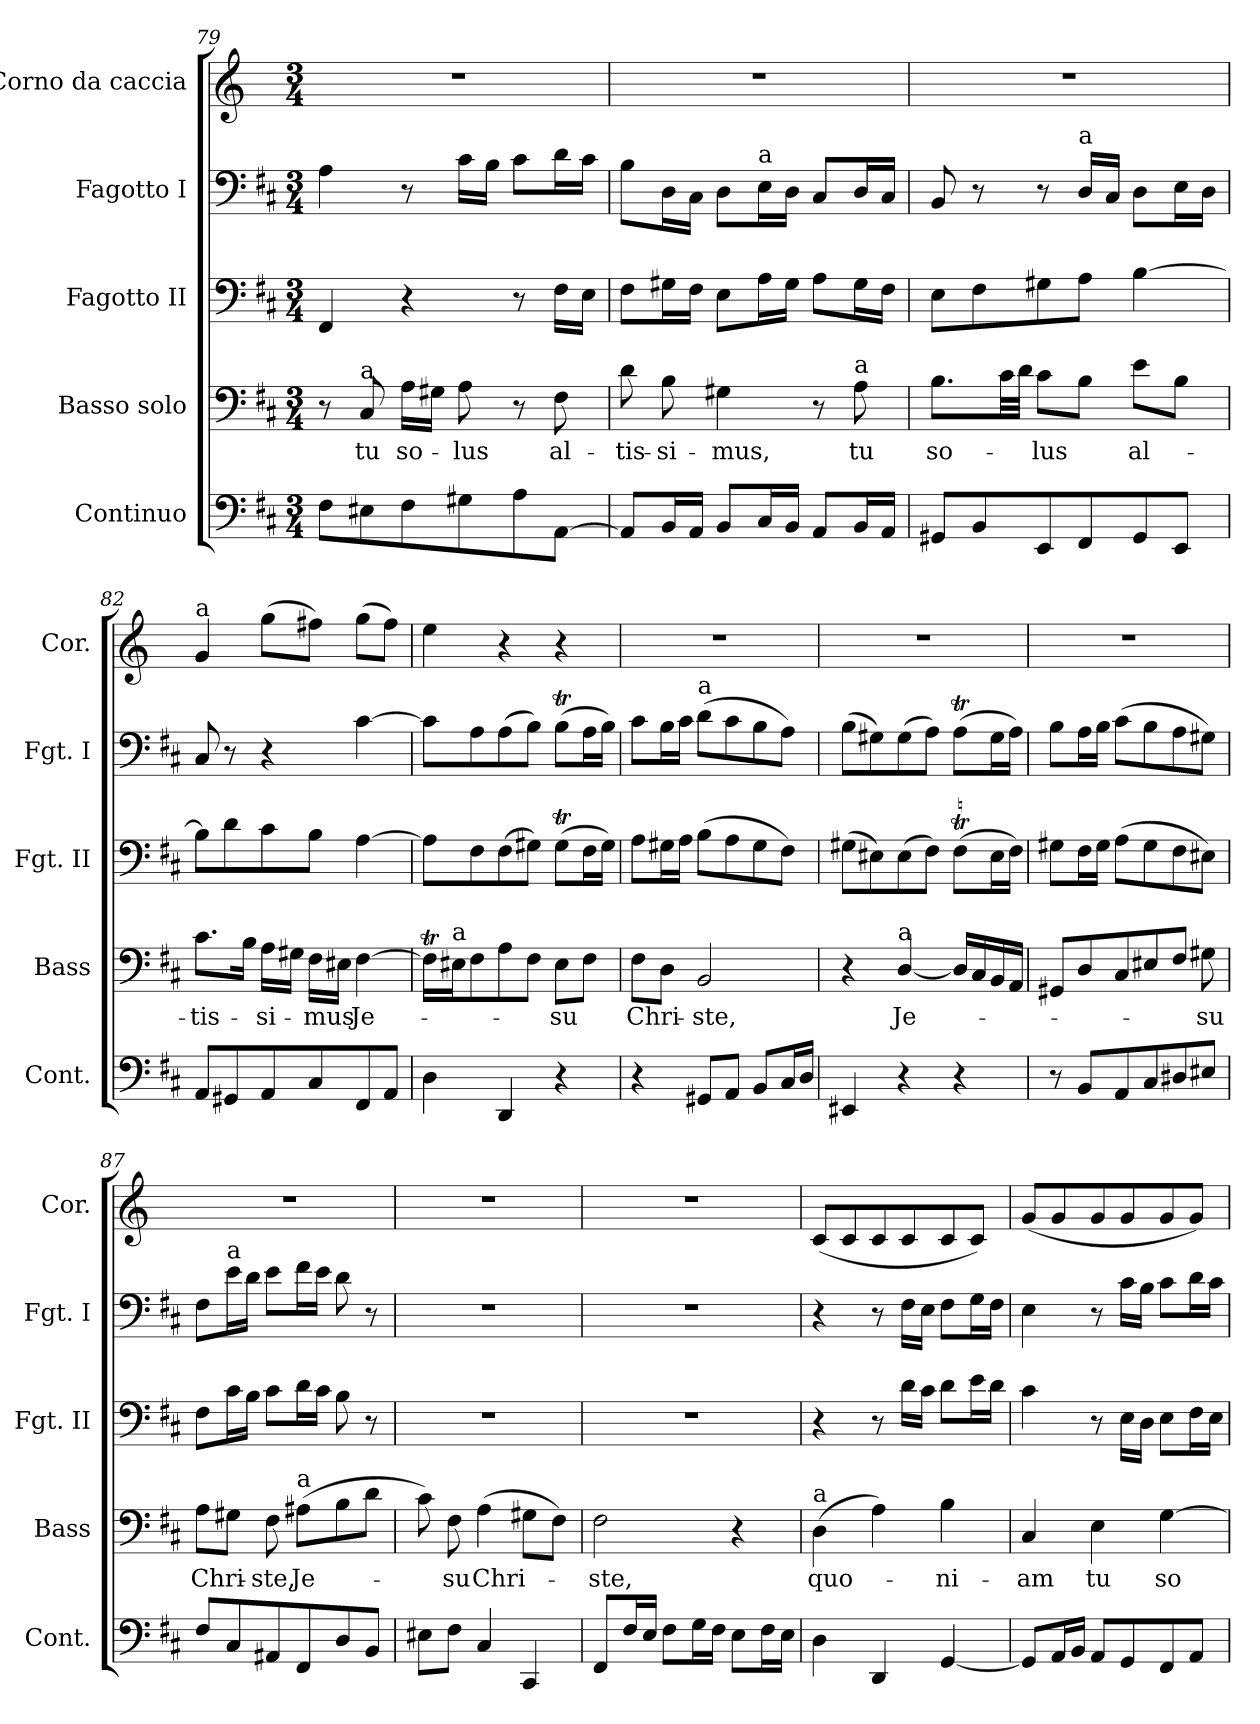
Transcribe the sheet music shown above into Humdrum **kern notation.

**kern	**kern	**text	**kern	**kern	**kern
*part5	*part4	*part4	*part3	*part2	*part1
*staff5	*staff4	*staff4	*staff3	*staff2	*staff1
*I"Continuo	*I"Basso solo	*	*I"Fagotto II	*I"Fagotto I	*I"Corno da caccia
*I'Cont.	*I'Bass	*	*I'Fgt. II	*I'Fgt. I	*I'Cor.
*clefF4	*clefF4	*	*clefF4	*clefF4	*clefG2
*	*	*	*	*	*ITrd6c10
*k[f#c#]	*k[f#c#]	*	*k[f#c#]	*k[f#c#]	*k[f#c#]
*M3/4	*M3/4	*	*M3/4	*M3/4	*M3/4
=79	=79	=79	=79	=79	=79
8F#\L	8r	.	4FF#/	4A\	2.r
!	!LO:TX:a:t=a	!	!	!	!
8E#X\	8C#/	tu	.	.	.
8F#\	16A\LL	so-	4r	8r	.
.	16G#X\JJ	.	.	.	.
8G#X\	8A\	-lus	.	16c#\LL	.
.	.	.	.	16B\JJ	.
8A\	8r	.	8r	8c#\L	.
[8AA\J	8F#\	al-	16F#\LL	16d\L	.
.	.	.	16E\JJ	16c#\JJ	.
=80	=80	=80	=80	=80	=80
8AA/L]	8d\	-tis-	8F#\L	8B\L	2.r
16BB/L	8B\	-si-	16G#X\L	16D\L	.
16AA/JJ	.	.	16F#\JJ	16C#\JJ	.
8BB/L	4G#X\	-mus,	8E\L	8D\L	.
!	!	!	!	!LO:TX:a:t=a	!
16C#/L	.	.	16A\L	16E\L	.
16BB/JJ	.	.	16G#\JJ	16D\JJ	.
8AA/L	8r	.	8A\L	8C#/L	.
!	!LO:TX:a:t=a	!	!	!	!
16BB/L	8A\	tu	16G#\L	16D/L	.
16AA/JJ	.	.	16F#\JJ	16C#/JJ	.
=81	=81	=81	=81	=81	=81
8GG#X/L	8.B\L	so-	8E\L	8BB/	2.r
8BB/	.	.	8F#\	8r	.
.	32c#\LL	.	.	.	.
.	32d\JJJ	.	.	.	.
8EE/	8c#\L	-lus	8G#X\	8r	.
!	!	!	!	!LO:TX:a:t=a	!
8FF#/	8B\J	.	8A\J	16D/LL	.
.	.	.	.	16C#/JJ	.
8GG#/	8e\L	al-	[4B\	8D\L	.
8EE/J	8B\J	.	.	16E\L	.
.	.	.	.	16D\JJ	.
=82	=82	=82	=82	=82	=82
!	!	!	!	!	!LO:TX:a:t=a
8AA/L	8.c#\L	-tis-	8B\L]	8C#/	4A/
8GG#X/	.	.	8d\	8r	.
.	16B\Jk	.	.	.	.
8AA/	16A\LL	-si-	8c#\	4r	(8a\L
.	16G#X\JJ	.	.	.	.
8C#/	16F#\LL	-mus	8B\J	.	8g#X\J)
.	16E#X\JJ	.	.	.	.
8FF#/	[4F#\	Je-	[4A\	[4c#\	(8a\L
8AA/J	.	.	.	.	8g#\J)
=83	=83	=83	=83	=83	=83
4D\	16F#t\LL]	.	8A\L]	8c#\L]	4f#\
!	!LO:TX:a:t=a	!	!	!	!
.	16E#X\J	.	.	.	.
.	8F#\	.	8F#\	8A\	.
4DD/	8A\	.	(8F#\	(8A\	4r
.	8F#\J	.	8G#X\J)	8B\J)	.
4r	8E#\L	-su	(8G#t\L	(8BT\L	4r
.	8F#\J	.	16F#\L	16A\L	.
.	.	.	16G#\JJ)	16B\JJ)	.
=84	=84	=84	=84	=84	=84
4r	8F#\L	Chri-	8A\L	8c#\L	2.r
.	8D\J	.	16G#X\L	16B\L	.
.	.	.	16A\JJ	16c#\JJ	.
!	!	!	!	!LO:TX:a:t=a	!
8GG#X/L	2BB/	-ste,	(8B\L	(8d\L	.
8AA/J	.	.	8A\	8c#\	.
8BB/L	.	.	8G#\	8B\	.
16C#/L	.	.	8F#\J)	8A\J)	.
16D/JJ	.	.	.	.	.
=85	=85	=85	=85	=85	=85
4EE#X/	4r	.	(8G#X\L	(8B\L	2.r
.	.	.	8E#X\)	8G#X\)	.
!	!LO:TX:a:t=a	!	!	!	!
4r	[4D/	Je-	(8E#\	(8G#\	.
.	.	.	8F#\J)	8A\J)	.
4r	16D/LL]	.	(8F#t\L	(8AT\L	.
.	16C#/	.	.	.	.
.	16BB/	.	16E#\L	16G#\L	.
.	16AA/JJ	.	16F#\JJ)	16A\JJ)	.
=86	=86	=86	=86	=86	=86
8r	8GG#X/L	.	8G#X\L	8B\L	2.r
8BB/L	8D/	.	16F#\L	16A\L	.
.	.	.	16G#\JJ	16B\JJ	.
8AA/	8C#/	.	(8A\L	(8c#\L	.
8C#/	8E#X/	.	8G#\	8B\	.
8D#X/	8F#/J	.	8F#\	8A\	.
8E#X/J	8G#X\	-su	8E#X\J)	8G#X\J)	.
=87	=87	=87	=87	=87	=87
8F#/L	8A\L	Chri-	8F#\L	8F#\L	2.r
!	!	!	!	!LO:TX:a:t=a	!
8C#/	8G#X\J	.	16c#\L	16e\L	.
.	.	.	16B\JJ	16d\JJ	.
8AA#X/	8F#\	-ste,	8c#\L	8e\L	.
!	!LO:TX:a:t=a	!	!	!	!
8FF#/	(8A#X\L	Je-	16d\L	16f#\L	.
.	.	.	16c#\JJ	16e\JJ	.
8D/	8B\	.	8B\	8d\	.
8BB/J	8d\J	.	8r	8r	.
=88	=88	=88	=88	=88	=88
8E#X\L	8c#\)	.	2.r	2.r	2.r
8F#\J	8F#\	-su	.	.	.
4C#/	(4A\	Chri-	.	.	.
4CC#/	8G#X\L	.	.	.	.
.	8F#\J)	.	.	.	.
=89	=89	=89	=89	=89	=89
8FF#/L	2F#\	-ste,	2.r	2.r	2.r
16F#/L	.	.	.	.	.
16E/JJ	.	.	.	.	.
8F#\L	.	.	.	.	.
16G\L	.	.	.	.	.
16F#\JJ	.	.	.	.	.
8E\L	4r	.	.	.	.
16F#\L	.	.	.	.	.
16E\JJ	.	.	.	.	.
=90	=90	=90	=90	=90	=90
!	!LO:TX:a:t=a	!	!	!	!
4D\	(4D\	quo-	4r	4r	(8D/L
.	.	.	.	.	8D/
4DD/	4A\)	.	8r	8r	8D/
.	.	.	16d\LL	16F#\LL	8D/
.	.	.	16c#\JJ	16E\JJ	.
[4GG/	4B\	-ni-	8d\L	8F#\L	8D/
.	.	.	16e\L	16G\L	8D/J)
.	.	.	16d\JJ	16F#\JJ	.
=91	=91	=91	=91	=91	=91
8GG/L]	4C#/	-am	4c#\	4E\	(8A/L
16AA/L	.	.	.	.	8A/
16BB/JJ	.	.	.	.	.
8AA/L	4E\	tu	8r	8r	8A/
8GG/	.	.	16E\LL	16c#\LL	8A/
.	.	.	16D\JJ	16B\JJ	.
8FF#/	[4G\	so-	8E\L	8c#\L	8A/
8AA/J	.	.	16F#\L	16d\L	8A/J)
.	.	.	16E\JJ	16c#\JJ	.
=	=	=	=	=	=
*-	*-	*-	*-	*-	*-
